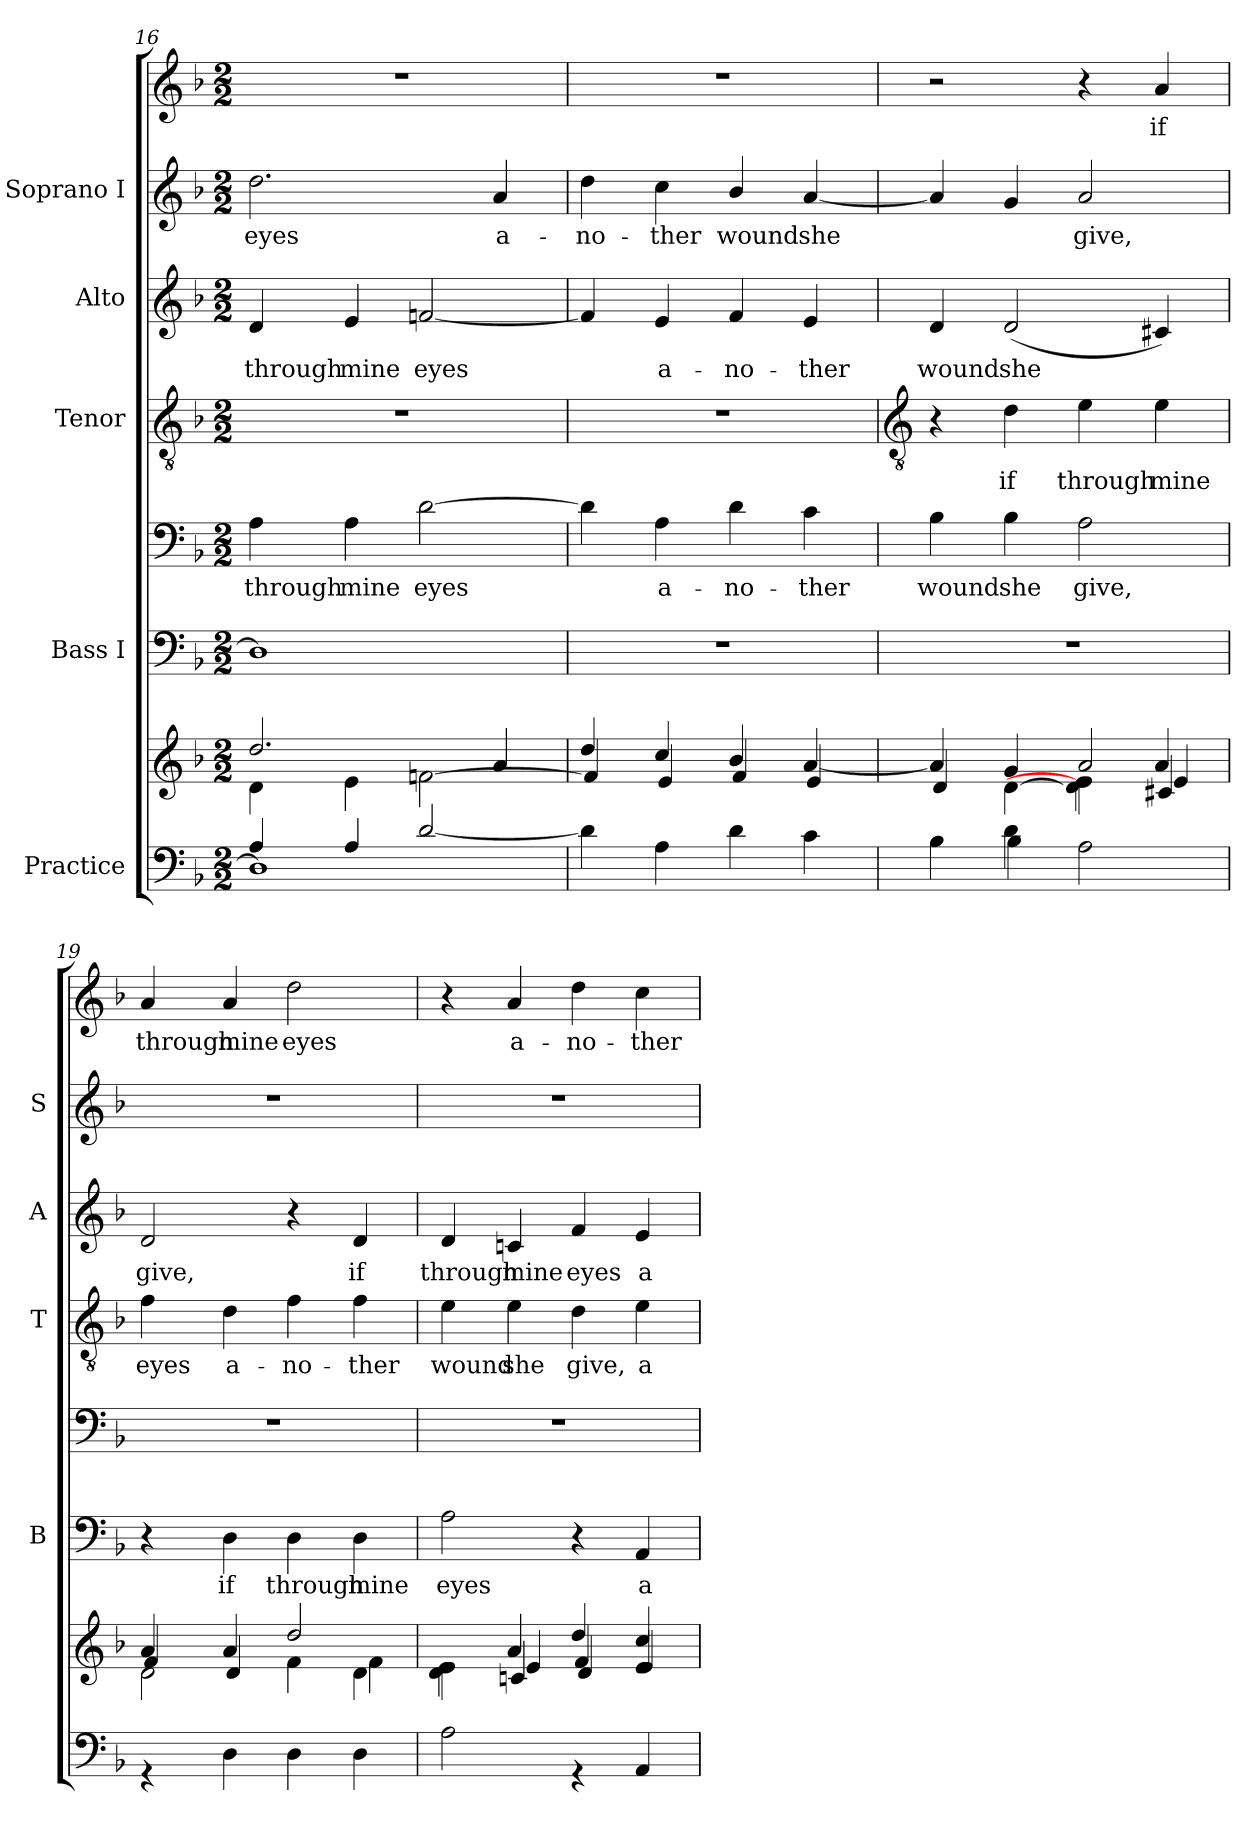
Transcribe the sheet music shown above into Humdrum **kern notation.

**kern	**kern	**kern	**text	**kern	**text	**kern	**text	**kern	**text	**kern	**text	**kern	**text
*part5	*part5	*part4	*part4	*part4	*part4	*part3	*part3	*part2	*part2	*part1	*part1	*part1	*part1
*staff8	*staff7	*staff6	*staff6	*staff5	*staff5	*staff4	*staff4	*staff3	*staff3	*staff2	*staff2	*staff1	*staff1
*I"Practice	*	*I"Bass I	*	*	*	*I"Tenor	*	*I"Alto	*	*I"Soprano I	*	*	*
*	*	*I'B	*	*	*	*I'T	*	*I'A	*	*I'S	*	*	*
*clefF4	*clefG2	*clefF4	*	*clefF4	*	*clefGv2	*	*clefG2	*	*clefG2	*	*clefG2	*
*k[b-]	*k[b-]	*k[b-]	*	*k[b-]	*	*k[b-]	*	*k[b-]	*	*k[b-]	*	*k[b-]	*
*F:	*F:	*F:	*	*F:	*	*F:	*	*F:	*	*F:	*	*F:	*
*M2/2	*M2/2	*M2/2	*	*M2/2	*	*M2/2	*	*M2/2	*	*M2/2	*	*M2/2	*
=16	=16	=16	=16	=16	=16	=16	=16	=16	=16	=16	=16	=16	=16
*^	*^	*	*	*	*	*	*	*	*	*	*	*	*
*	*^	*	*^	*	*	*	*	*	*	*	*	*	*	*	*
!	!	!	!	!	!	!	!	!	!LO:LY:b	!	!	!	!LO:LY:b	!	!LO:LY:b	!	!
1ryy	4A/	1D\]	1ryy	2.dd/	4d\	1D]	.	4A	through	1r	.	4d	through	2.dd	eyes	1r	.
!	!	!	!	!	!	!	!	!	!LO:LY:b	!	!	!	!LO:LY:b	!	!	!	!
.	4A/	.	.	.	4e\	.	.	4A	mine	.	.	4e	mine	.	.	.	.
!	!	!	!	!	!	!	!	!	!LO:LY:b	!	!	!	!LO:LY:b	!	!	!	!
.	[2d/	.	.	.	[2fn\	.	.	[2d	eyes	.	.	[2fn	eyes	.	.	.	.
!	!	!	!	!	!	!	!	!	!	!	!	!	!	!	!LO:LY:b	!	!
.	.	.	.	4a/	.	.	.	.	.	.	.	.	.	4a	a-	.	.
=17	=17	=17	=17	=17	=17	=17	=17	=17	=17	=17	=17	=17	=17	=17	=17	=17	=17
!	!	!	!	!	!	!	!	!	!	!	!	!	!	!	!LO:LY:b	!	!
1ryy	4d\]	1ryy	1ryy	4dd/	4f/]	1r	.	4d]	.	1r	.	4f]	.	4dd	-no-	1r	.
!	!	!	!	!	!	!	!	!	!LO:LY:b	!	!	!	!LO:LY:b	!	!LO:LY:b	!	!
.	4A\	.	.	4cc/	4e/	.	.	4A	a-	.	.	4e	a-	4cc	-ther	.	.
!	!	!	!	!	!	!	!	!	!LO:LY:b	!	!	!	!LO:LY:b	!	!LO:LY:b	!	!
.	4d\	.	.	4b-/	4f/	.	.	4d	-no-	.	.	4f	-no-	4b-/	wound	.	.
!	!	!	!	!	!	!	!	!	!LO:LY:b	!	!	!	!LO:LY:b	!	!LO:LY:b	!	!
.	4c\	.	.	[4a/	4e/	.	.	4c	-ther	.	.	4e	-ther	[4a	she	.	.
*	*	*	*v	*v	*v	*	*	*	*	*	*	*	*	*	*	*	*
!!LO:LB:g=z
=18	=18	=18	=18	=18	=18	=18	=18	=18	=18	=18	=18	=18	=18	=18	=18
*	*	*	*	*	*	*	*	*clefGv2	*	*	*	*	*	*	*
*	*	*	*^	*	*	*	*	*	*	*	*	*	*	*	*
*	*	*	*	*^	*	*	*	*	*	*	*	*	*	*	*	*
*	*	*	*	*	*^	*	*	*	*	*	*	*	*	*	*	*	*
!	!	!	!	!	!	!	!	!	!	!LO:LY:b	!	!	!	!LO:LY:b	!	!	!	!
4ryy	4B-\	1ryy	2ryy	4a/]	4d/	2ryy	1r	.	4B-	wound	4r	.	4d	wound	4a]	.	2r	.
!	!	!	!	!	!	!	!	!	!	!LO:LY:b	!	!LO:LY:b	!	!LO:LY:b	!	!	!	!
4d\	4B-\	.	.	4g/	[4d\	.	.	.	4B-	she	4d	if	(<2d	she	4g	.	.	.
!	!	!	!	!	!	!	!	!	!	!LO:LY:b	!	!LO:LY:b	!	!	!	!LO:LY:b	!	!
2ryy	2A\	.	4ryy	2a/	4d\] 4e\]	4e\	.	.	2A	give,	4e	through	.	.	2a	give,	4r	.
!	!	!	!	!	!	!	!	!	!	!	!	!LO:LY:b	!	!	!	!	!	!LO:LY:b
.	.	.	4a/	.	4c#X/	4e/	.	.	.	.	4e	mine	4c#X)	.	.	.	4a	if
*	*v	*v	*	*	*	*	*	*	*	*	*	*	*	*	*	*	*	*
=19	=19	=19	=19	=19	=19	=19	=19	=19	=19	=19	=19	=19	=19	=19	=19	=19	=19
!	!	!	!	!	!	!	!	!	!	!	!LO:LY:b	!	!LO:LY:b	!	!	!	!LO:LY:b
1ryy	4r	4a/	1ryy	2d\	4f/	4r	.	1r	.	4f	eyes	2d	give,	1r	.	4a	through
!	!	!	!	!	!	!	!LO:LY:b	!	!	!	!LO:LY:b	!	!	!	!	!	!LO:LY:b
.	4D\	4a/	.	.	4d/	4D	if	.	.	4d	a-	.	.	.	.	4a	mine
!	!	!	!	!	!	!	!LO:LY:b	!	!	!	!LO:LY:b	!	!	!	!	!	!LO:LY:b
.	4D\	2dd/	.	4ryy	4f\	4D	through	.	.	4f	-no-	4r	.	.	.	2dd	eyes
!	!	!	!	!	!	!	!LO:LY:b	!	!	!	!LO:LY:b	!	!LO:LY:b	!	!	!	!
.	4D\	.	.	4d\	4f\	4D	mine	.	.	4f	-ther	4d	if	.	.	.	.
=20	=20	=20	=20	=20	=20	=20	=20	=20	=20	=20	=20	=20	=20	=20	=20	=20	=20
!	!	!	!	!	!	!	!LO:LY:b	!	!	!	!LO:LY:b	!	!LO:LY:b	!	!	!	!
1ryy	2A\	4ryy	1ryy	4d\ 4e\	4e\	2A	eyes	1r	.	4e	wound	4d	through	1r	.	4r	.
!	!	!	!	!	!	!	!	!	!	!	!LO:LY:b	!	!LO:LY:b	!	!	!	!LO:LY:b
.	.	4a/	.	4cn/	4e/	.	.	.	.	4e	she	4cn	mine	.	.	4a	a-
!	!	!	!	!	!	!	!	!	!	!	!LO:LY:b	!	!LO:LY:b	!	!	!	!LO:LY:b
.	4r	4dd/	.	4f/	4d/	4r	.	.	.	4d	give,	4f	eyes	.	.	4dd	-no-
!	!	!	!	!	!	!	!LO:LY:b	!	!	!	!LO:LY:b	!	!LO:LY:b	!	!	!	!LO:LY:b
.	4AA/	4cc/	.	4e/	4e/	4AA	a-	.	.	4e	a-	4e	a-	.	.	4cc	-ther
*v	*v	*	*	*	*	*	*	*	*	*	*	*	*	*	*	*	*
*	*v	*v	*v	*v	*	*	*	*	*	*	*	*	*	*	*	*
=	=	=	=	=	=	=	=	=	=	=	=	=	=
*-	*-	*-	*-	*-	*-	*-	*-	*-	*-	*-	*-	*-	*-
